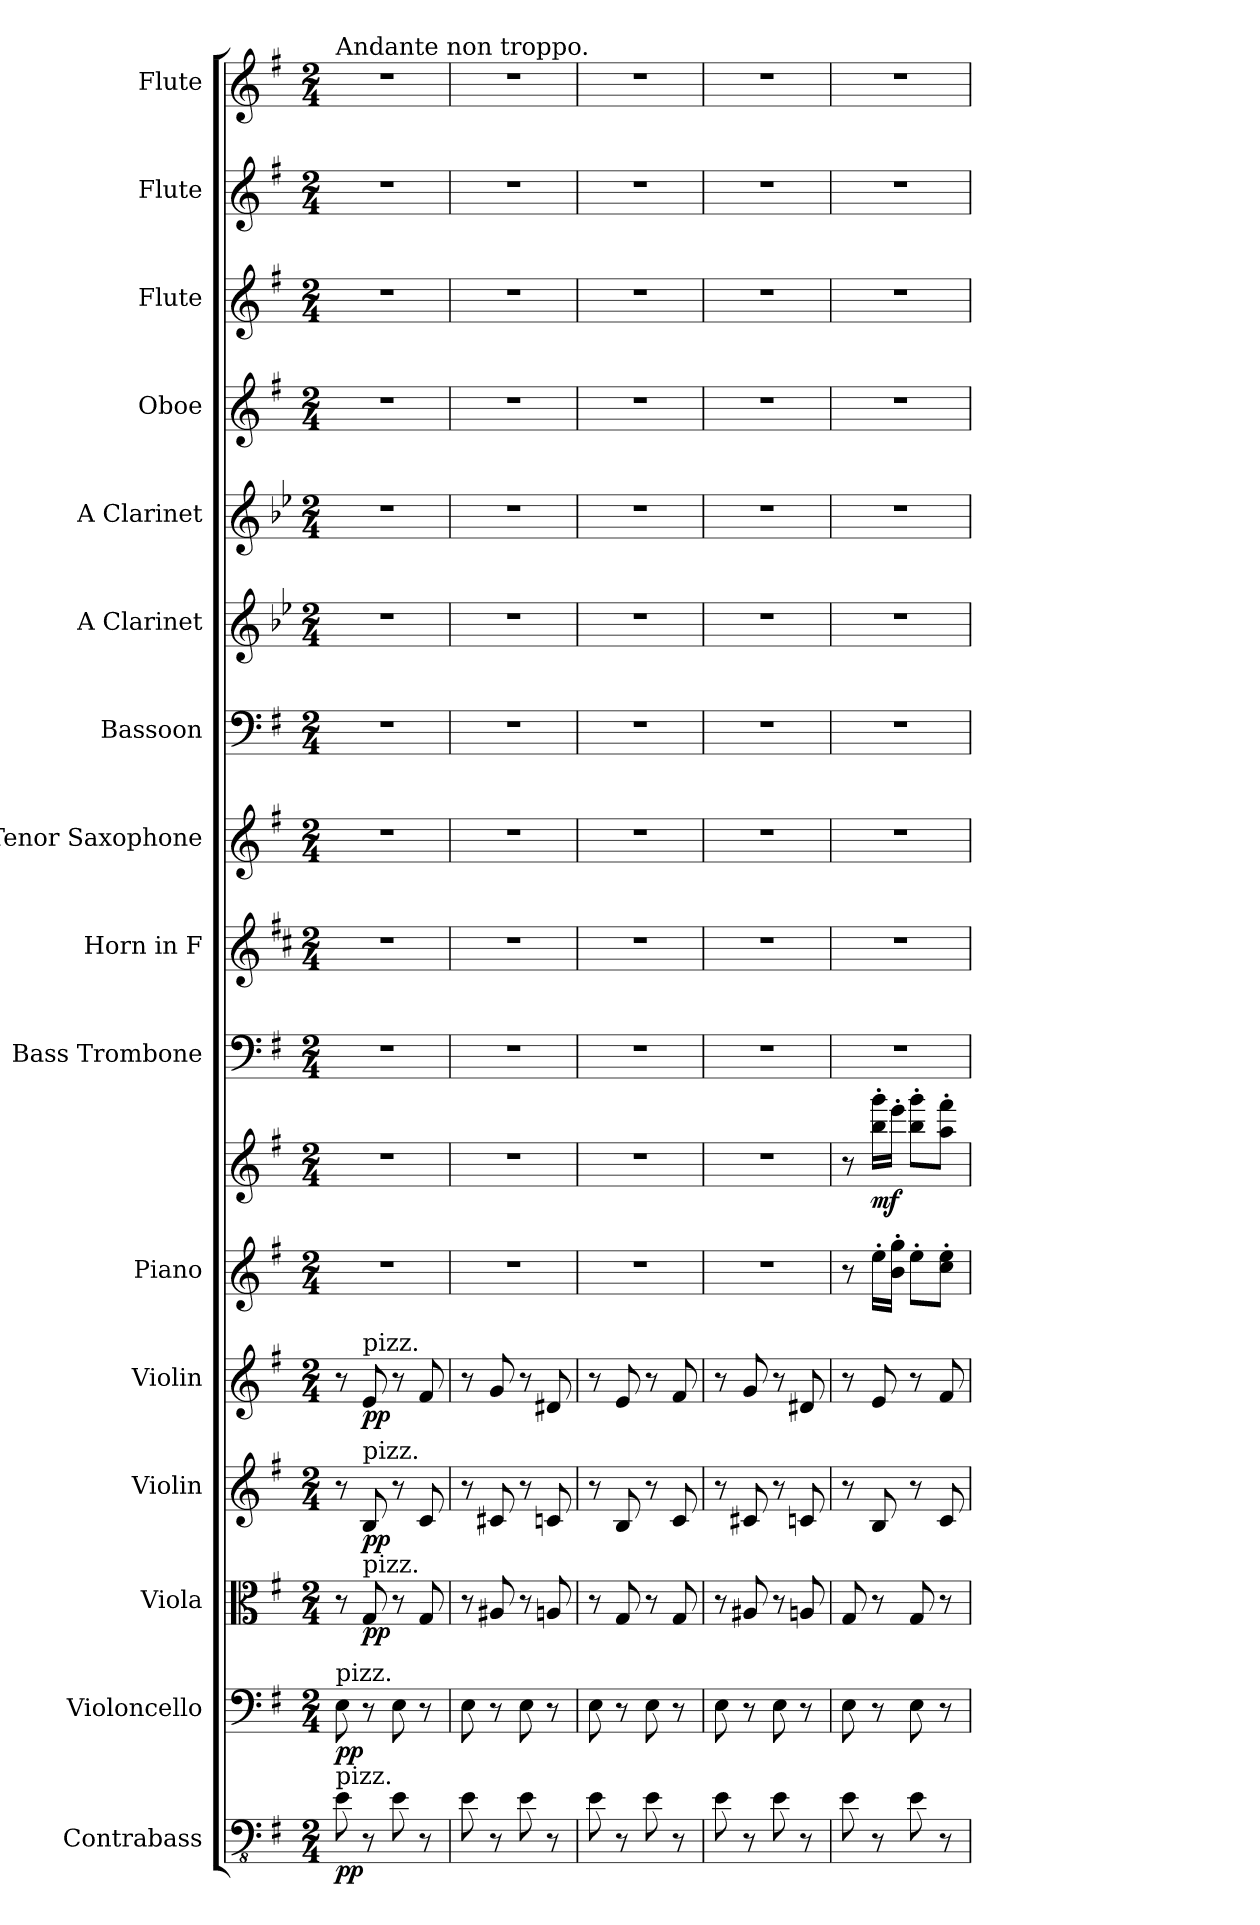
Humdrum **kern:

**kern	**dynam	**kern	**dynam	**kern	**dynam	**kern	**dynam	**kern	**dynam	**kern	**kern	**dynam	**kern	**kern	**kern	**kern	**kern	**kern	**kern	**kern	**kern	**kern
*part16	*part16	*part15	*part15	*part14	*part14	*part13	*part13	*part12	*part12	*part11	*part11	*part11	*part10	*part9	*part8	*part7	*part6	*part5	*part4	*part3	*part2	*part1
*staff17	*staff17	*staff16	*staff16	*staff15	*staff15	*staff14	*staff14	*staff13	*staff13	*staff12	*staff11	*staff11/12	*staff10	*staff9	*staff8	*staff7	*staff6	*staff5	*staff4	*staff3	*staff2	*staff1
*I"Contrabass	*	*I"Violoncello	*	*I"Viola	*	*I"Violin	*	*I"Violin	*	*I"Piano	*	*	*I"Bass Trombone	*I"Horn in F	*I"Tenor Saxophone	*I"Bassoon	*I"A Clarinet	*I"A Clarinet	*I"Oboe	*I"Flute	*I"Flute	*I"Flute
*I'Cb.	*	*I'Vc.	*	*I'Vla.	*	*I'Vln.	*	*I'Vln.	*	*I'Pno.	*	*	*I'B. Tbn.	*	*I'T. Sax.	*I'Bsn.	*I'A Cl.	*I'A Cl.	*I'Ob.	*I'Fl.	*I'Fl.	*I'Fl.
*clefFv4	*	*clefF4	*	*clefC3	*	*clefG2	*	*clefG2	*	*clefG2	*clefG2	*	*clefF4	*clefG2	*clefG2	*clefF4	*clefG2	*clefG2	*clefG2	*clefG2	*clefG2	*clefG2
*ITrd7c12	*	*	*	*	*	*	*	*	*	*	*	*	*	*ITrd4c7	*ITrd8c14	*	*ITrd2c3	*ITrd2c3	*	*	*	*
*k[f#]	*	*k[f#]	*	*k[f#]	*	*k[f#]	*	*k[f#]	*	*k[f#]	*k[f#]	*	*k[f#]	*k[f#]	*k[f#]	*k[f#]	*k[f#]	*k[f#]	*k[f#]	*k[f#]	*k[f#]	*k[f#]
*M2/4	*	*M2/4	*	*M2/4	*	*M2/4	*	*M2/4	*	*M2/4	*M2/4	*	*M2/4	*M2/4	*M2/4	*M2/4	*M2/4	*M2/4	*M2/4	*M2/4	*M2/4	*M2/4
*MM53	*	*MM53	*	*MM53	*	*MM53	*	*MM53	*	*MM53	*MM53	*	*MM53	*MM53	*MM53	*MM53	*MM53	*MM53	*MM53	*MM53	*MM53	*MM53
=1	=1	=1	=1	=1	=1	=1	=1	=1	=1	=1	=1	=1	=1	=1	=1	=1	=1	=1	=1	=1	=1	=1
!	!	!	!	!	!	!	!	!	!	!	!	!	!	!	!	!	!	!	!	!	!	!LO:TX:a:t=Andante non troppo.
!	!	!LO:TX:a:t=pizz.	!	!	!	!	!	!	!	!	!	!	!	!	!	!	!	!	!	!	!	!
!LO:TX:a:t=pizz.	!	!	!	!	!	!	!	!	!	!	!	!	!	!	!	!	!	!	!	!	!	!
!	!LO:DY:b	!	!LO:DY:b	!	!	!	!	!	!	!	!	!	!	!	!	!	!	!	!	!	!	!
8EE\	pp	8E\	pp	8r	.	8r	.	8r	.	2r	2r	.	2r	2r	2r	2r	2r	2r	2r	2r	2r	2r
!	!	!	!	!	!	!	!	!LO:TX:a:t=pizz.	!	!	!	!	!	!	!	!	!	!	!	!	!	!
!	!	!	!	!	!	!LO:TX:a:t=pizz.	!	!	!	!	!	!	!	!	!	!	!	!	!	!	!	!
!	!	!	!	!LO:TX:a:t=pizz.	!	!	!	!	!	!	!	!	!	!	!	!	!	!	!	!	!	!
!	!	!	!	!	!LO:DY:b	!	!LO:DY:b	!	!LO:DY:b	!	!	!	!	!	!	!	!	!	!	!	!	!
8r	.	8r	.	8G/	pp	8B/	pp	8e/	pp	.	.	.	.	.	.	.	.	.	.	.	.	.
8EE\	.	8E\	.	8r	.	8r	.	8r	.	.	.	.	.	.	.	.	.	.	.	.	.	.
8r	.	8r	.	8G/	.	8c/	.	8f#/	.	.	.	.	.	.	.	.	.	.	.	.	.	.
=2	=2	=2	=2	=2	=2	=2	=2	=2	=2	=2	=2	=2	=2	=2	=2	=2	=2	=2	=2	=2	=2	=2
8EE\	.	8E\	.	8r	.	8r	.	8r	.	2r	2r	.	2r	2r	2r	2r	2r	2r	2r	2r	2r	2r
8r	.	8r	.	8A#X/	.	8c#X/	.	8g/	.	.	.	.	.	.	.	.	.	.	.	.	.	.
8EE\	.	8E\	.	8r	.	8r	.	8r	.	.	.	.	.	.	.	.	.	.	.	.	.	.
8r	.	8r	.	8An/	.	8cn/	.	8d#X/	.	.	.	.	.	.	.	.	.	.	.	.	.	.
=3	=3	=3	=3	=3	=3	=3	=3	=3	=3	=3	=3	=3	=3	=3	=3	=3	=3	=3	=3	=3	=3	=3
8EE\	.	8E\	.	8r	.	8r	.	8r	.	2r	2r	.	2r	2r	2r	2r	2r	2r	2r	2r	2r	2r
8r	.	8r	.	8G/	.	8B/	.	8e/	.	.	.	.	.	.	.	.	.	.	.	.	.	.
8EE\	.	8E\	.	8r	.	8r	.	8r	.	.	.	.	.	.	.	.	.	.	.	.	.	.
8r	.	8r	.	8G/	.	8c/	.	8f#/	.	.	.	.	.	.	.	.	.	.	.	.	.	.
=4	=4	=4	=4	=4	=4	=4	=4	=4	=4	=4	=4	=4	=4	=4	=4	=4	=4	=4	=4	=4	=4	=4
8EE\	.	8E\	.	8r	.	8r	.	8r	.	2r	2r	.	2r	2r	2r	2r	2r	2r	2r	2r	2r	2r
8r	.	8r	.	8A#X/	.	8c#X/	.	8g/	.	.	.	.	.	.	.	.	.	.	.	.	.	.
8EE\	.	8E\	.	8r	.	8r	.	8r	.	.	.	.	.	.	.	.	.	.	.	.	.	.
8r	.	8r	.	8An/	.	8cn/	.	8d#X/	.	.	.	.	.	.	.	.	.	.	.	.	.	.
=5	=5	=5	=5	=5	=5	=5	=5	=5	=5	=5	=5	=5	=5	=5	=5	=5	=5	=5	=5	=5	=5	=5
8EE\	.	8E\	.	8G/	.	8r	.	8r	.	8r	8r	.	2r	2r	2r	2r	2r	2r	2r	2r	2r	2r
!	!	!	!	!	!	!	!	!	!	!	!	!LO:DY:b	!	!	!	!	!	!	!	!	!	!
8r	.	8r	.	8r	.	8B/	.	8e/	.	16ee'\LL	16bb\' 16ggg\'LL	mf	.	.	.	.	.	.	.	.	.	.
.	.	.	.	.	.	.	.	.	.	16b\' 16gg\'JJ	16eee'\JJ	.	.	.	.	.	.	.	.	.	.	.
8EE\	.	8E\	.	8G/	.	8r	.	8r	.	8ee'\L	8bb\' 8ggg\'L	.	.	.	.	.	.	.	.	.	.	.
8r	.	8r	.	8r	.	8c/	.	8f#/	.	8cc\' 8ee\'J	8aa\' 8fff#\'J	.	.	.	.	.	.	.	.	.	.	.
=	=	=	=	=	=	=	=	=	=	=	=	=	=	=	=	=	=	=	=	=	=	=
*-	*-	*-	*-	*-	*-	*-	*-	*-	*-	*-	*-	*-	*-	*-	*-	*-	*-	*-	*-	*-	*-	*-
